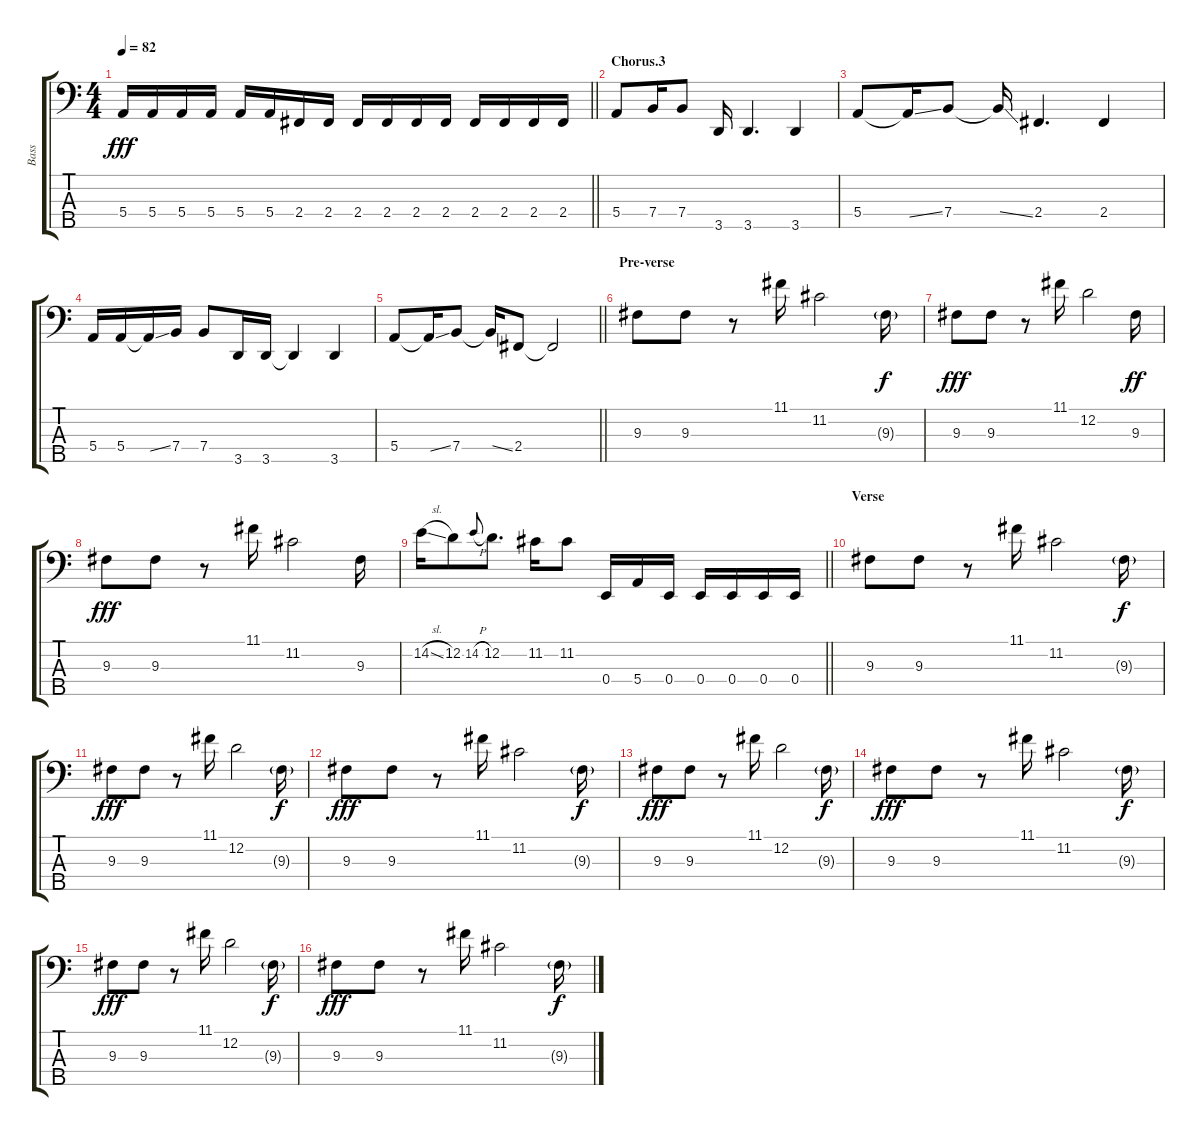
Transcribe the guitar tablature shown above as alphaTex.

\track ("Bass" "Bass") {instrument electricbassfinger}
\staff {score tabs}
\tuning (G2 D2 A1 E1 B0) {hide}
\ts (4 4)
\tempo 82
\clef f4
\barLineRight lightlight
\ks c
5.4.16{dy fff} 5.4.16 5.4.16 5.4.16 5.4.16 5.4.16 2.4.16 2.4.16 2.4.16 2.4.16 2.4.16 2.4.16 2.4.16 2.4.16 2.4.16 2.4.16 |
\section ("" "Chorus.3")
5.4.8 7.4.16 7.4.8 3.5.16 3.5.4{d} 3.5.4 |
5.4.8 5.4{ss t}.16 7.4.8 7.4{ss t}.16 2.4.4{d} 2.4.4 |
5.4.16 5.4.16 5.4{ss t}.16 7.4.16 7.4.8 3.5.16 3.5.16 3.5{t}.4 3.5.4 |
\barLineRight lightlight
5.4.8 5.4{ss t}.16 7.4.8 7.4{ss t}.16 2.4.8 2.4{t}.2 |
\section ("" "Pre-verse")
9.3.8 9.3.8 r.8 11.1.16 11.2.2 9.3{g}.16{dy f} |
9.3.8{dy fff} 9.3.8 r.8 11.1.16 12.2.2 9.3.16{dy ff} |
9.3.8{dy fff} 9.3.8 r.8 11.1.16 11.2.2 9.3.16 |
\barLineRight lightlight
14.2{sl}.16 12.2.8 14.2{h}.8{gr onbeat} 12.2.8{d} 11.2.16 11.2.8 0.4.16 5.4.16 0.4.16 0.4.16 0.4.16 0.4.16 0.4.16 |
\section ("" "Verse")
9.3.8 9.3.8 r.8 11.1.16 11.2.2 9.3{g}.16{dy f} |
9.3.8{dy fff} 9.3.8 r.8 11.1.16 12.2.2 9.3{g}.16{dy f} |
9.3.8{dy fff} 9.3.8 r.8 11.1.16 11.2.2 9.3{g}.16{dy f} |
9.3.8{dy fff} 9.3.8 r.8 11.1.16 12.2.2 9.3{g}.16{dy f} |
9.3.8{dy fff} 9.3.8 r.8 11.1.16 11.2.2 9.3{g}.16{dy f} |
9.3.8{dy fff} 9.3.8 r.8 11.1.16 12.2.2 9.3{g}.16{dy f} |
9.3.8{dy fff} 9.3.8 r.8 11.1.16 11.2.2 9.3{g}.16{dy f}
